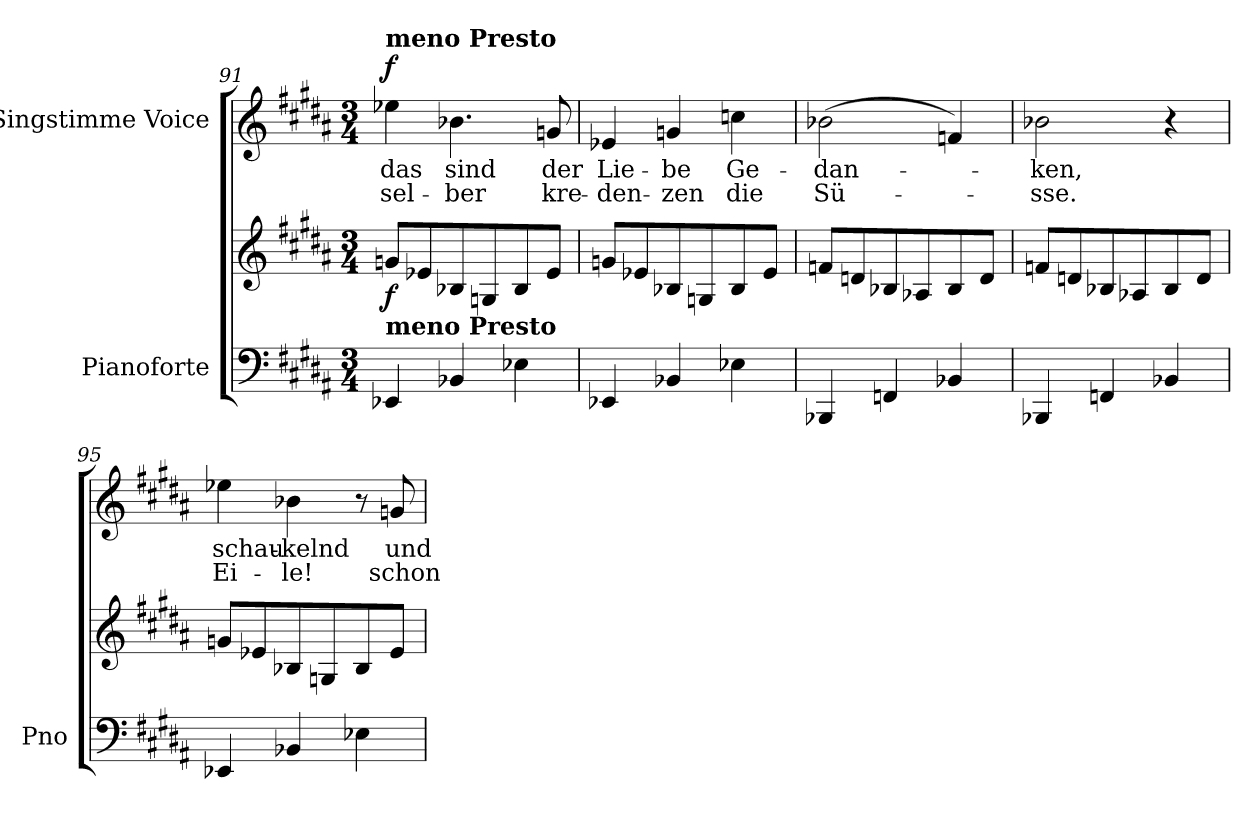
**kern	**kern	**dynam	**kern	**text	**text	**dynam
*part2	*part2	*part2	*part1	*part1	*part1	*part1
*staff3	*staff2	*staff2/3	*staff1	*staff1	*staff1	*staff1
*I"Pianoforte	*	*	*I"Singstimme Voice	*	*	*
*I'Pno	*	*	*	*	*	*
*clefF4	*clefG2	*	*clefG2	*	*	*
*k[f#c#g#d#a#]	*k[f#c#g#d#a#]	*	*k[f#c#g#d#a#]	*	*	*
*M3/4	*M3/4	*	*M3/4	*	*	*
=91	=91	=91	=91	=91	=91	=91
!	!	!	!LO:TX:a:B:t=meno Presto	!	!	!
!LO:TX:a:B:t=meno Presto	!	!	!	!	!	!
!	!	!LO:DY:b	!	!LO:LY:b	!LO:LY:b	!LO:DY:a
4EE-X/	8gn/L	f	4ee-X\	das	sel-	f
.	8e-X/	.	.	.	.	.
!	!	!	!	!LO:LY:b	!LO:LY:b	!
4BB-X/	8B-X/	.	4.b-X\	sind	-ber	.
.	8Gn/	.	.	.	.	.
4E-X\	8B-/	.	.	.	.	.
!	!	!	!	!LO:LY:b	!LO:LY:b	!
.	8e-/J	.	8gn/	der	kre-	.
!!LO:LB:g=z
=92	=92	=92	=92	=92	=92	=92
!	!	!	!	!LO:LY:b	!LO:LY:b	!
4EE-X/	8gn/L	.	4e-X/	Lie-	-den-	.
.	8e-X/	.	.	.	.	.
!	!	!	!	!LO:LY:b	!LO:LY:b	!
4BB-X/	8B-X/	.	4gn/	-be	-zen	.
.	8Gn/	.	.	.	.	.
!	!	!	!	!LO:LY:b	!LO:LY:b	!
4E-X\	8B-/	.	4ccn\	Ge-	die	.
.	8e-/J	.	.	.	.	.
=93	=93	=93	=93	=93	=93	=93
!	!	!	!	!LO:LY:b	!LO:LY:b	!
4BBB-X/	8fn/L	.	(>2b-X\	-dan-	Sü-	.
.	8dn/	.	.	.	.	.
4FFn/	8B-X/	.	.	.	.	.
.	8A-X/	.	.	.	.	.
4BB-X/	8B-/	.	4fn/)	.	.	.
.	8d/J	.	.	.	.	.
!!LO:LB:g=z
=94	=94	=94	=94	=94	=94	=94
!	!	!	!	!LO:LY:b	!LO:LY:b	!
4BBB-X/	8fn/L	.	2b-X\	-ken,	sse.	.
.	8dn/	.	.	.	.	.
4FFn/	8B-X/	.	.	.	.	.
.	8A-X/	.	.	.	.	.
4BB-X/	8B-/	.	4r	.	.	.
.	8d/J	.	.	.	.	.
=95	=95	=95	=95	=95	=95	=95
!	!	!	!	!LO:LY:b	!LO:LY:b	!
4EE-X/	8gn/L	.	4ee-X\	schau-	Ei-	.
.	8e-X/	.	.	.	.	.
!	!	!	!	!LO:LY:b	!LO:LY:b	!
4BB-X/	8B-X/	.	4b-X\	-kelnd	-le!	.
.	8Gnj/	.	.	.	.	.
4E-X\	8B-/	.	8r	.	.	.
!	!	!	!	!LO:LY:b	!LO:LY:b	!
.	8e-/J	.	8gn/	und	schon	.
=	=	=	=	=	=	=
*-	*-	*-	*-	*-	*-	*-
